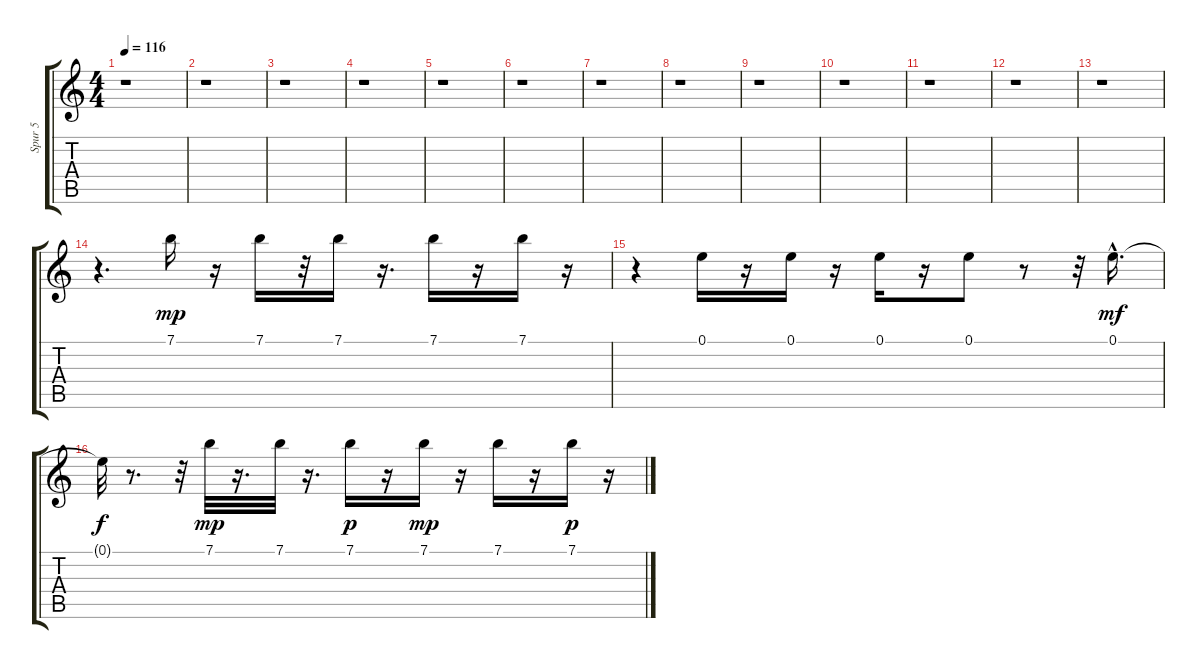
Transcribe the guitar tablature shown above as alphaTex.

\track ("Spur 5" "Spur 5") {instrument distortionguitar}
\staff {score tabs}
\tuning (E4 B3 G3 D3 A2 E2) {hide}
\ts (4 4)
\tempo 116
\clef g2
\ks c
r.1{dy mp} |
r.1 |
r.1 |
r.1 |
r.1 |
r.1 |
r.1 |
r.1 |
r.1 |
r.1 |
r.1 |
r.1 |
r.1 |
r.4{d} 7.1.16 r.16 7.1.16 r.32 7.1.16 r.16{d} 7.1.16 r.16 7.1.16 r.16 |
r.4 0.1.16 r.16 0.1.16 r.16 0.1.16 r.16 0.1.8 r.8 r.32 0.1{hac}.16{d dy mf} |
0.1{t}.32{dy f} r.8{d} r.32 7.1.32{dy mp} r.16{d} 7.1.32 r.16{d} 7.1.16{dy p} r.16 7.1.16{dy mp} r.16 7.1.16 r.16 7.1.16{dy p} r.16
